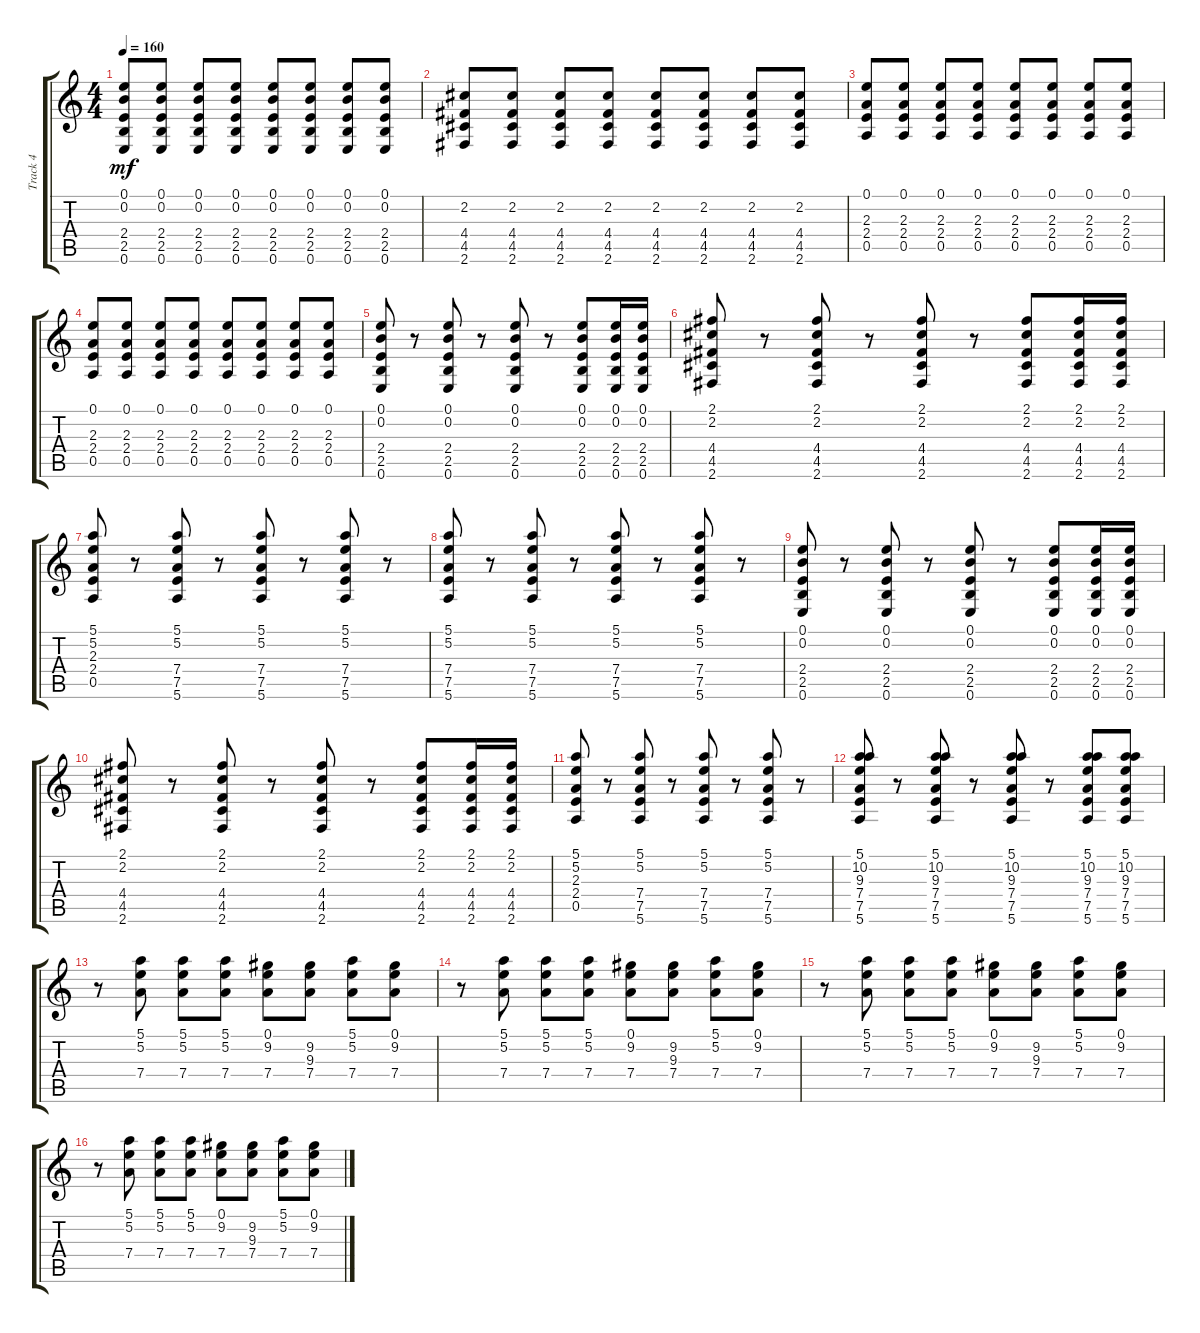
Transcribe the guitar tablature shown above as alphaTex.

\track ("Track 4" "Track 4") {instrument distortionguitar}
\staff {score tabs}
\tuning (E4 B3 G3 D3 A2 E2) {hide}
\ts (4 4)
\tempo 160
\clef g2
\ks c
(0.1 0.2 2.4 2.5 0.6).8{dy mf} (0.1 0.2 2.4 2.5 0.6).8 (0.1 0.2 2.4 2.5 0.6).8 (0.1 0.2 2.4 2.5 0.6).8 (0.1 0.2 2.4 2.5 0.6).8 (0.1 0.2 2.4 2.5 0.6).8 (0.1 0.2 2.4 2.5 0.6).8 (0.1 0.2 2.4 2.5 0.6).8 |
(2.2 4.4 4.5 2.6).8 (2.2 4.4 4.5 2.6).8 (2.2 4.4 4.5 2.6).8 (2.2 4.4 4.5 2.6).8 (2.2 4.4 4.5 2.6).8 (2.2 4.4 4.5 2.6).8 (2.2 4.4 4.5 2.6).8 (2.2 4.4 4.5 2.6).8 |
(0.1 2.3 2.4 0.5).8 (0.1 2.3 2.4 0.5).8 (0.1 2.3 2.4 0.5).8 (0.1 2.3 2.4 0.5).8 (0.1 2.3 2.4 0.5).8 (0.1 2.3 2.4 0.5).8 (0.1 2.3 2.4 0.5).8 (0.1 2.3 2.4 0.5).8 |
(0.1 2.3 2.4 0.5).8 (0.1 2.3 2.4 0.5).8 (0.1 2.3 2.4 0.5).8 (0.1 2.3 2.4 0.5).8 (0.1 2.3 2.4 0.5).8 (0.1 2.3 2.4 0.5).8 (0.1 2.3 2.4 0.5).8 (0.1 2.3 2.4 0.5).8 |
(0.1 0.2 2.4 2.5 0.6).8{volume 14} r.8 (0.1 0.2 2.4 2.5 0.6).8 r.8 (0.1 0.2 2.4 2.5 0.6).8 r.8 (0.1 0.2 2.4 2.5 0.6).8 (0.1 0.2 2.4 2.5 0.6).16 (0.1 0.2 2.4 2.5 0.6).16 |
(2.1 2.2 4.4 4.5 2.6).8 r.8 (2.1 2.2 4.4 4.5 2.6).8 r.8 (2.1 2.2 4.4 4.5 2.6).8 r.8 (2.1 2.2 4.4 4.5 2.6).8 (2.1 2.2 4.4 4.5 2.6).16 (2.1 2.2 4.4 4.5 2.6).16 |
(5.1 5.2 2.3 2.4 0.5).8 r.8 (5.1 5.2 7.4 7.5 5.6).8 r.8 (5.1 5.2 7.4 7.5 5.6).8 r.8 (5.1 5.2 7.4 7.5 5.6).8 r.8 |
(5.1 5.2 7.4 7.5 5.6).8 r.8 (5.1 5.2 7.4 7.5 5.6).8 r.8 (5.1 5.2 7.4 7.5 5.6).8 r.8 (5.1 5.2 7.4 7.5 5.6).8 r.8 |
(0.1 0.2 2.4 2.5 0.6).8 r.8 (0.1 0.2 2.4 2.5 0.6).8 r.8 (0.1 0.2 2.4 2.5 0.6).8 r.8 (0.1 0.2 2.4 2.5 0.6).8 (0.1 0.2 2.4 2.5 0.6).16 (0.1 0.2 2.4 2.5 0.6).16 |
(2.1 2.2 4.4 4.5 2.6).8 r.8 (2.1 2.2 4.4 4.5 2.6).8 r.8 (2.1 2.2 4.4 4.5 2.6).8 r.8 (2.1 2.2 4.4 4.5 2.6).8 (2.1 2.2 4.4 4.5 2.6).16 (2.1 2.2 4.4 4.5 2.6).16 |
(5.1 5.2 2.3 2.4 0.5).8 r.8 (5.1 5.2 7.4 7.5 5.6).8 r.8 (5.1 5.2 7.4 7.5 5.6).8 r.8 (5.1 5.2 7.4 7.5 5.6).8 r.8 |
(5.1 10.2 9.3 7.4 7.5 5.6).8 r.8 (5.1 10.2 9.3 7.4 7.5 5.6).8 r.8 (5.1 10.2 9.3 7.4 7.5 5.6).8 r.8 (5.1 10.2 9.3 7.4 7.5 5.6).8 (5.1 10.2 9.3 7.4 7.5 5.6).8 |
r.8 (5.1 5.2 7.4).8{volume 14} (5.1 5.2 7.4).8 (5.1 5.2 7.4).8 (0.1 9.2 7.4).8 (9.2 9.3 7.4).8 (5.1 5.2 7.4).8 (0.1 9.2 7.4).8 |
r.8 (5.1 5.2 7.4).8 (5.1 5.2 7.4).8 (5.1 5.2 7.4).8 (0.1 9.2 7.4).8 (9.2 9.3 7.4).8 (5.1 5.2 7.4).8 (0.1 9.2 7.4).8 |
r.8 (5.1 5.2 7.4).8 (5.1 5.2 7.4).8 (5.1 5.2 7.4).8 (0.1 9.2 7.4).8 (9.2 9.3 7.4).8 (5.1 5.2 7.4).8 (0.1 9.2 7.4).8 |
r.8 (5.1 5.2 7.4).8 (5.1 5.2 7.4).8 (5.1 5.2 7.4).8 (0.1 9.2 7.4).8 (9.2 9.3 7.4).8 (5.1 5.2 7.4).8 (0.1 9.2 7.4).8
